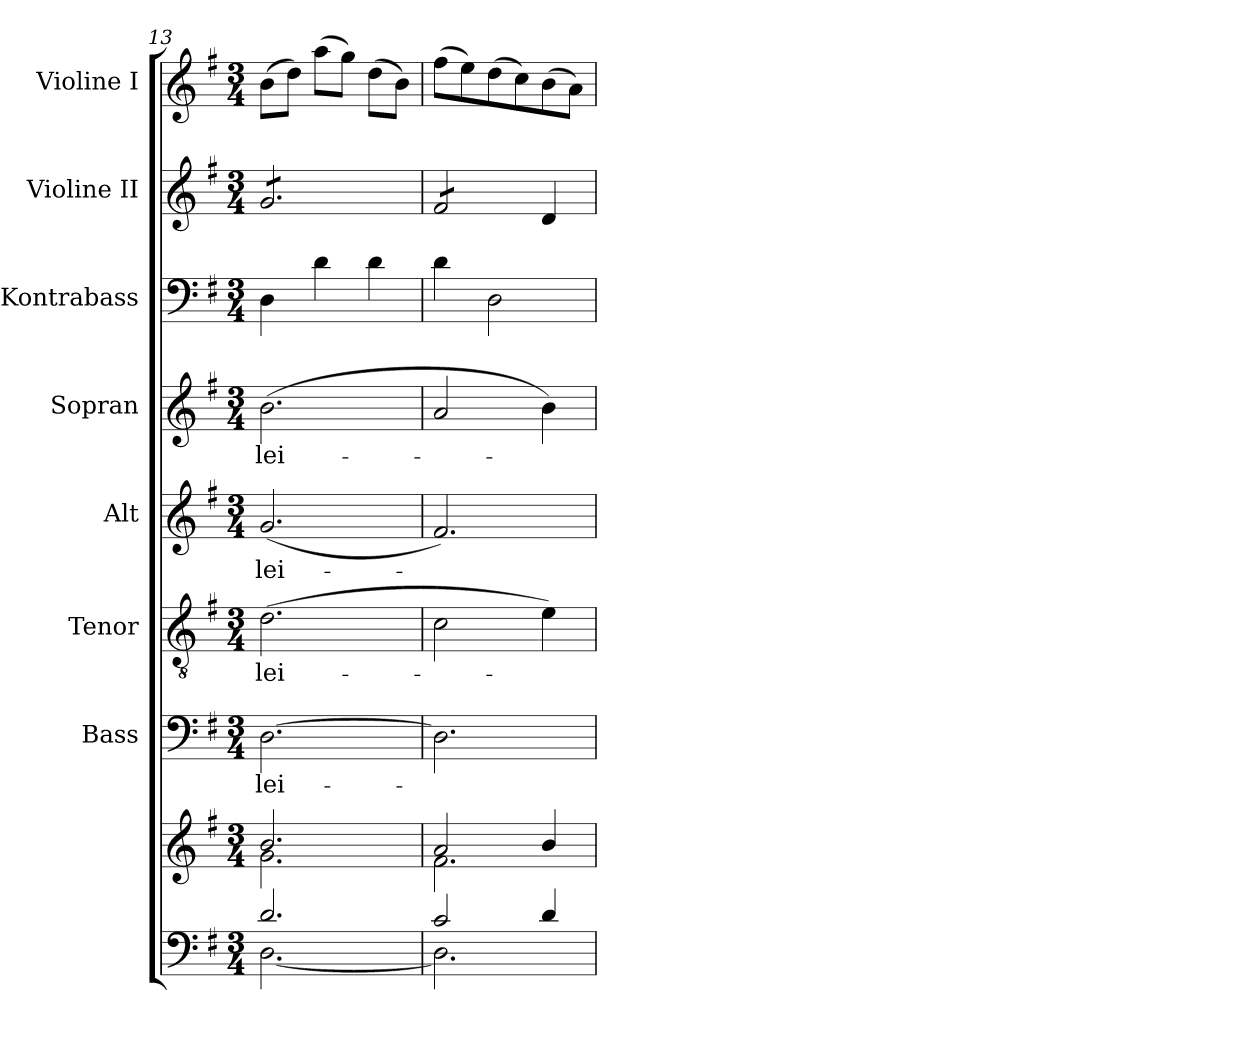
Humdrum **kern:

**kern	**kern	**kern	**text	**kern	**text	**kern	**text	**kern	**text	**kern	**kern	**kern
*part8	*part8	*part7	*part7	*part6	*part6	*part5	*part5	*part4	*part4	*part3	*part2	*part1
*staff9	*staff8	*staff7	*staff7	*staff6	*staff6	*staff5	*staff5	*staff4	*staff4	*staff3	*staff2	*staff1
*	*	*I"Bass	*	*I"Tenor	*	*I"Alt	*	*I"Sopran	*	*I"Kontrabass	*I"Violine II	*I"Violine I
*	*	*I'B.	*	*I'T.	*	*I'A.	*	*I'S.	*	*I'Kb.	*I'Vl. II	*I'Vl. I
*clefF4	*clefG2	*clefF4	*	*clefGv2	*	*clefG2	*	*clefG2	*	*clefF4	*clefG2	*clefG2
*	*	*	*	*	*	*	*	*	*	*ITrd7c12	*	*
*k[f#]	*k[f#]	*k[f#]	*	*k[f#]	*	*k[f#]	*	*k[f#]	*	*k[f#]	*k[f#]	*k[f#]
*G:	*G:	*G:	*	*G:	*	*G:	*	*G:	*	*G:	*G:	*G:
*M3/4	*M3/4	*M3/4	*	*M3/4	*	*M3/4	*	*M3/4	*	*M3/4	*M3/4	*M3/4
=13	=13	=13	=13	=13	=13	=13	=13	=13	=13	=13	=13	=13
*^	*^	*	*	*	*	*	*	*	*	*	*	*
!	!	!	!	!	!LO:LY:b	!	!LO:LY:b	!	!LO:LY:b	!	!LO:LY:b	!	!	!
*	*	*	*	*	*	*	*	*	*	*	*	*	*tremolo	*
2.d/	[<2.D\	2.b/	2.g\	[2.D\	-lei-	(>2.d\	-lei-	(<2.g/	-lei-	(>2.b\	-lei-	4DD\	8g/L	(>8b\L
.	.	.	.	.	.	.	.	.	.	.	.	.	8g/	8dd\J)
.	.	.	.	.	.	.	.	.	.	.	.	4D\	8g/	(>8aa\L
.	.	.	.	.	.	.	.	.	.	.	.	.	8g/	8gg\J)
.	.	.	.	.	.	.	.	.	.	.	.	4D\	8g/	(>8dd\L
.	.	.	.	.	.	.	.	.	.	.	.	.	8g/J	8b\J)
=14	=14	=14	=14	=14	=14	=14	=14	=14	=14	=14	=14	=14	=14	=14
2c/	2.D\]	2a/	2.f#\	2.D\]	.	2c\	.	2.f#/)	.	2a/	.	4D\	8f#/L	(>8ff#\L
.	.	.	.	.	.	.	.	.	.	.	.	.	8f#/	8ee\)
.	.	.	.	.	.	.	.	.	.	.	.	2DD\	8f#/	(>8dd\
.	.	.	.	.	.	.	.	.	.	.	.	.	8f#/J	8cc\)
*	*	*	*	*	*	*	*	*	*	*	*	*	*Xtremolo	*
4d/	.	4b/	.	.	.	4e\)	.	.	.	4b\)	.	.	4d/	(>8b\
.	.	.	.	.	.	.	.	.	.	.	.	.	.	8a\J)
*v	*v	*	*	*	*	*	*	*	*	*	*	*	*	*
*	*v	*v	*	*	*	*	*	*	*	*	*	*	*
=	=	=	=	=	=	=	=	=	=	=	=	=
*-	*-	*-	*-	*-	*-	*-	*-	*-	*-	*-	*-	*-
